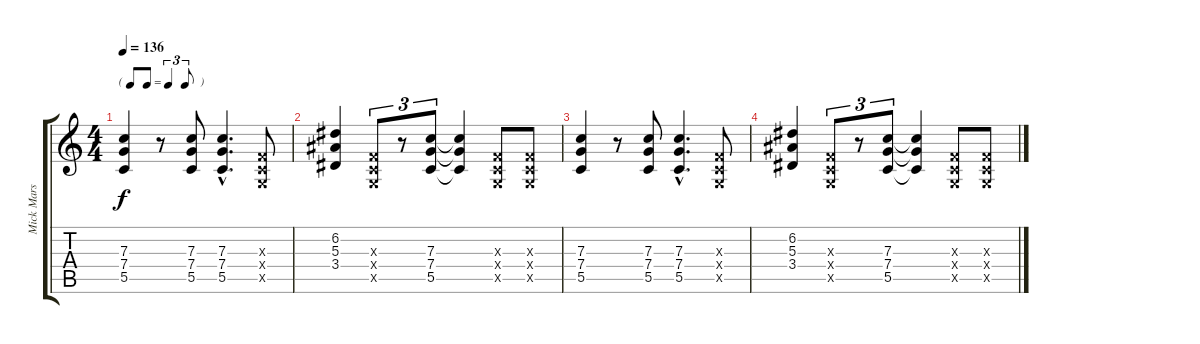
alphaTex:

\track ("Mick Mars" "Mick Mars") {instrument distortionguitar}
\staff {score tabs}
\tuning (D4 A3 F3 C3 G2 D2) {hide}
\ts (4 4)
\tf triplet8th
\tempo 136
\clef g2
\ks c
(7.3 7.4 5.5).4{dy f} r.8 (7.3 7.4 5.5).8 (7.3{hac} 7.4{hac} 5.5{hac}).4{d} (0.3{x} 0.4{x} 0.5{x}).8 |
(6.2 5.3 3.4).4 (0.3{x} 0.4{x} 0.5{x}).8{tu (3 2)} r.8{tu (3 2)} (7.3 7.4 5.5).8{tu (3 2)} (7.3{t} 7.4{t} 5.5{t}).4 (0.3{x} 0.4{x} 0.5{x}).8 (0.3{x} 0.4{x} 0.5{x}).8 |
(7.3 7.4 5.5).4 r.8 (7.3 7.4 5.5).8 (7.3{hac} 7.4{hac} 5.5{hac}).4{d} (0.3{x} 0.4{x} 0.5{x}).8 |
(6.2 5.3 3.4).4 (0.3{x} 0.4{x} 0.5{x}).8{tu (3 2)} r.8{tu (3 2)} (7.3 7.4 5.5).8{tu (3 2)} (7.3{t} 7.4{t} 5.5{t}).4 (0.3{x} 0.4{x} 0.5{x}).8 (0.3{x} 0.4{x} 0.5{x}).8
